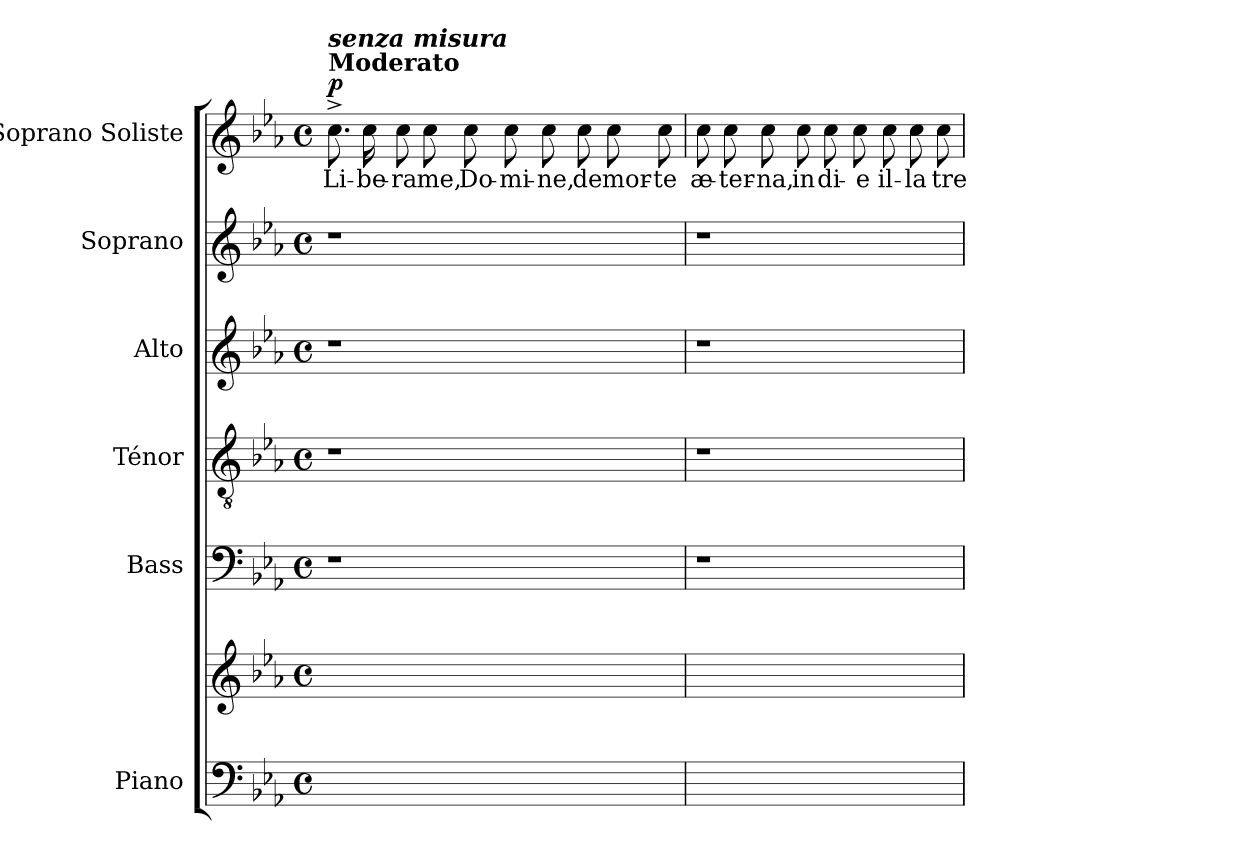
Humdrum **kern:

**kern	**kern	**kern	**kern	**kern	**kern	**kern	**text	**dynam
*part6	*part6	*part5	*part4	*part3	*part2	*part1	*part1	*part1
*staff7	*staff6	*staff5	*staff4	*staff3	*staff2	*staff1	*staff1	*staff1
*I"Piano	*	*I"Bass	*I"Ténor	*I"Alto	*I"Soprano	*I"Soprano Soliste	*	*
*I'Pno.	*	*I'B.	*I'T.	*I'A.	*I'S.	*	*	*
*clefF4	*clefG2	*clefF4	*clefGv2	*clefG2	*clefG2	*clefG2	*	*
*	*	*	*	*ITrd2c3	*	*	*	*
*k[b-e-a-]	*k[b-e-a-]	*k[b-e-a-]	*k[b-e-a-]	*k[]	*k[b-e-a-]	*k[b-e-a-]	*	*
*M4/4	*M4/4	*M4/4	*M4/4	*M4/4	*M4/4	*M4/4	*	*
*met(c)	*met(c)	*met(c)	*met(c)	*met(c)	*met(c)	*met(c)	*	*
*MM72	*MM72	*MM72	*MM72	*MM72	*MM72	*MM72	*	*
=1	=1	=1	=1	=1	=1	=1	=1	=1
!	!	!	!	!	!	!LO:TX:a:B:t=Moderato	!	!
!	!	!	!	!	!	!LO:TX:a:Bi:t=senza misura	!	!
!	!	!	!	!	!	!	!	!LO:DY:a
1ryy	1ryy	1r	1r	1r	1r	8.cc^\	Li-	p
.	.	.	.	.	.	16cc\	-be-	.
.	.	.	.	.	.	8cc\	-ra	.
.	.	.	.	.	.	8cc\	me,	.
.	.	.	.	.	.	8cc\	Do-	.
.	.	.	.	.	.	8cc\	-mi-	.
.	.	.	.	.	.	8cc\	-ne,	.
.	.	.	.	.	.	8cc\	de	.
4ryy	4ryy	4ryy	4ryy	4ryy	4ryy	8cc\	mor-	.
.	.	.	.	.	.	8cc\	-te	.
=1X1	=1X1	=1X1	=1X1	=1X1	=1X1	=1X1	=1X1	=1X1
1ryy	1ryy	1r	1r	1r	1r	8cc\	æ-	.
.	.	.	.	.	.	8cc\	-ter-	.
.	.	.	.	.	.	8cc\	-na,	.
.	.	.	.	.	.	8cc\	in	.
.	.	.	.	.	.	8cc\	di-	.
.	.	.	.	.	.	8cc\	-e	.
.	.	.	.	.	.	8cc\	il-	.
.	.	.	.	.	.	8cc\	-la	.
8ryy	8ryy	8ryy	8ryy	8ryy	8ryy	8cc\	tre-	.
=	=	=	=	=	=	=	=	=
*-	*-	*-	*-	*-	*-	*-	*-	*-
